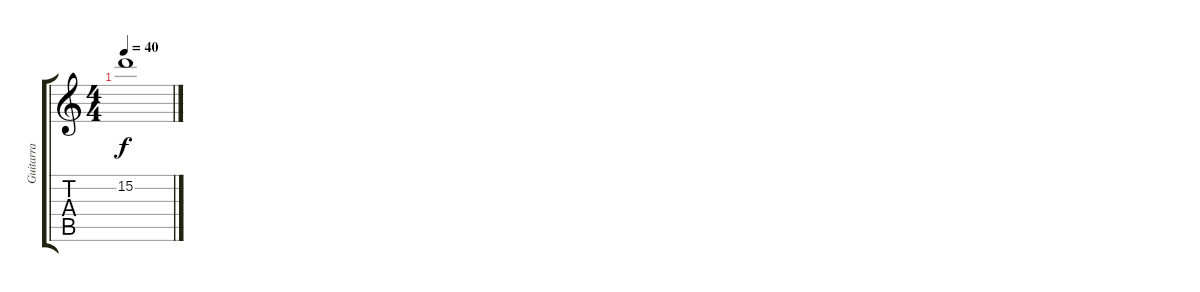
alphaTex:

\track ("Guitarra" "Guitarra") {instrument distortionguitar}
\staff {score tabs}
\tuning (E4 B3 G3 D3 A2 E2) {hide}
\ts (4 4)
\tempo 40
\clef g2
\ks c
15.2{t}.1{dy f}
